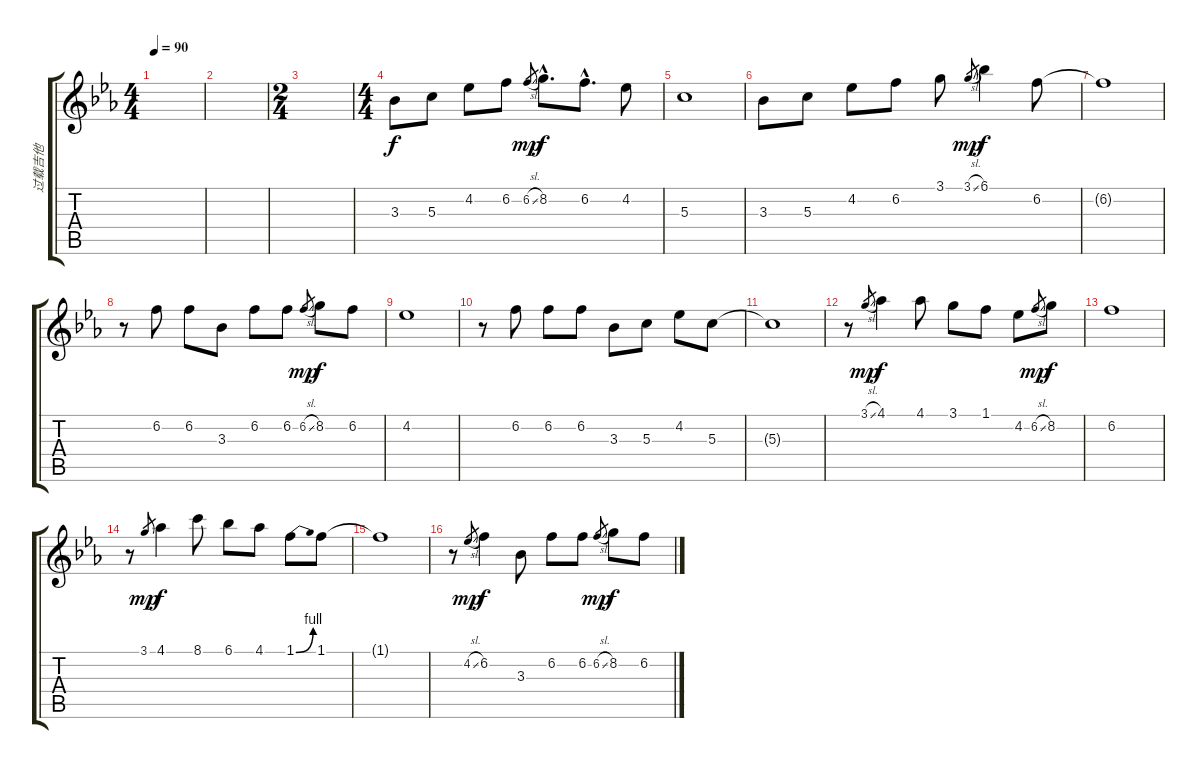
\track ("过载吉他" "过载吉他") {instrument overdrivenguitar}
\staff {score tabs}
\tuning (E4 B3 G3 D3 A2 E2) {hide}
\ts (4 4)
\tempo 90
\clef g2
\ks eb
|
|
\ts (2 4)
|
\ts (4 4)
3.3.8 5.3.8 4.2.8 6.2.8 6.2{sl}.8{gr dy mp} 8.2{hac}.8{d dy f} 6.2{hac}.8{d} 4.2.8 |
5.3.1 |
3.3.8 5.3.8 4.2.8 6.2.8 3.1.8 3.1{sl}.8{gr dy mp} 6.1.4{dy f} 6.2.8 |
6.2{t}.1 |
r.8 6.2.8 6.2.8 3.3.8 6.2.8 6.2.8 6.2{sl}.8{gr dy mp} 8.2.8{dy f} 6.2.8 |
4.2.1 |
r.8 6.2.8 6.2.8 6.2.8 3.3.8 5.3.8 4.2.8 5.3.8 |
5.3{t}.1 |
r.8{balance 13} 3.1{sl}.8{gr dy mp} 4.1.4{dy f} 4.1.8 3.1.8 1.1.8 4.2.8 6.2{sl}.8{gr dy mp} 8.2.8{dy f} |
6.2.1 |
r.8 3.1.8{gr dy mp} 4.1.4{dy f} 8.1.8 6.1.8 4.1.8 1.1{be (bend 0 0 60 4)}.8 1.1.8 |
1.1{t}.1 |
r.8 4.2{sl}.8{gr dy mp} 6.2.4{dy f} 3.3.8 6.2.8 6.2.8 6.2{sl}.8{gr dy mp} 8.2.8{dy f} 6.2.8
